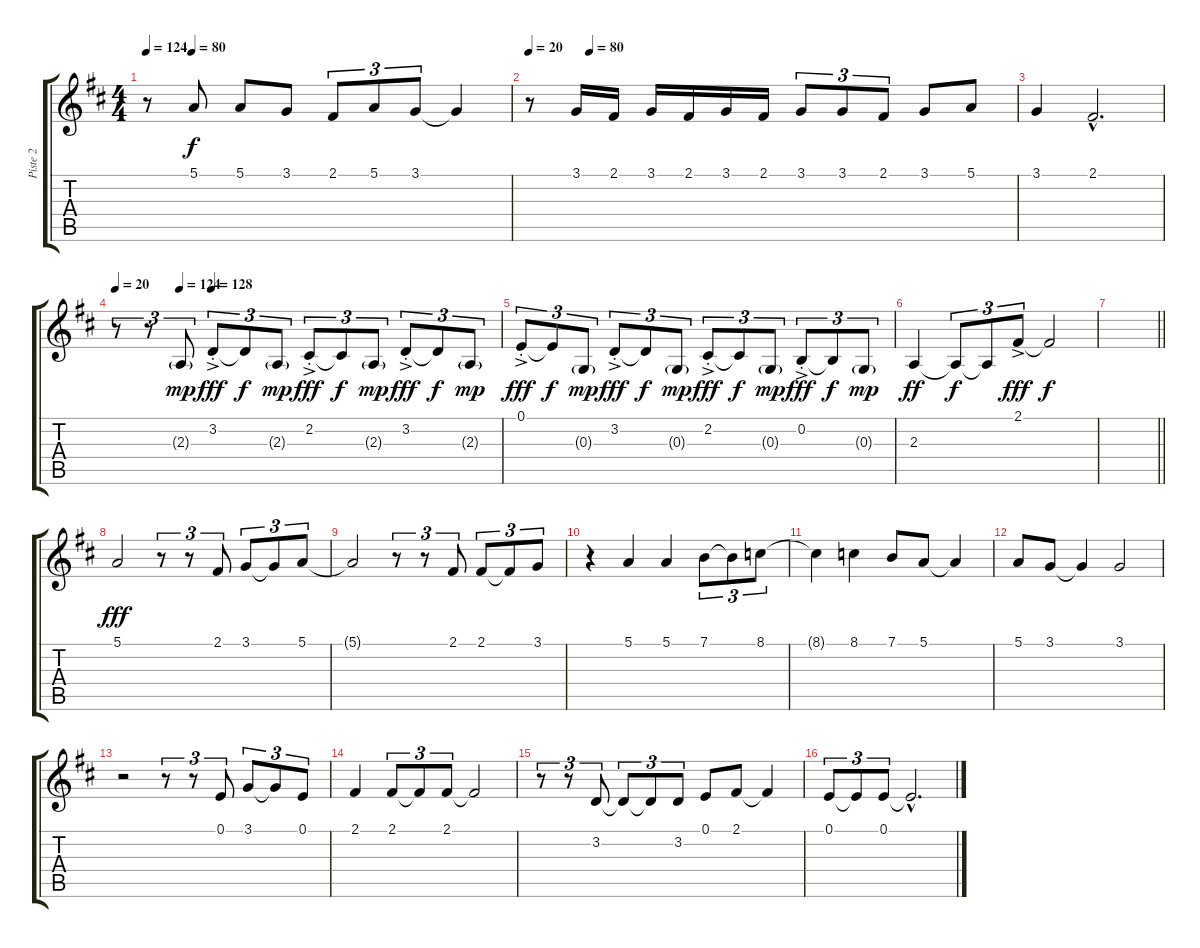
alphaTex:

\track ("Piste 2" "Piste 2") {instrument brightacousticpiano}
\staff {score tabs}
\tuning (E4 B3 G3 D3 A2 E2) {hide}
\ts (4 4)
\tempo 124
\tempo 20
\tempo (80 0.125)
\tempo 124
\clef g2
\ks d
r.8{dy f instrument brightacousticpiano} 5.1.8 5.1.8 3.1.8 2.1.8{tu (3 2)} 5.1.8{tu (3 2)} 3.1.8{tu (3 2)} 3.1{t}.4 |
\tempo 20
\tempo (80 0.125)
r.8 3.1.16 2.1.16 3.1.16 2.1.16 3.1.16 2.1.16 3.1.8{tu (3 2)} 3.1.8{tu (3 2)} 2.1.8{tu (3 2)} 3.1.8 5.1.8 |
3.1.4 2.1{hac}.2{d} |
\tempo (128 0.25)
\tempo 20
\tempo (124 0.16666666666666666)
r.8{tu (3 2)} r.8{tu (3 2)} 2.3{g}.8{tu (3 2) dy mp} 3.2{ac st}.8{tu (3 2) dy fff} 3.2{t}.8{tu (3 2) dy f} 2.3{g}.8{tu (3 2) dy mp} 2.2{ac st}.8{tu (3 2) dy fff} 2.2{t}.8{tu (3 2) dy f} 2.3{g}.8{tu (3 2) dy mp} 3.2{ac st}.8{tu (3 2) dy fff} 3.2{t}.8{tu (3 2) dy f} 2.3{g}.8{tu (3 2) dy mp} |
0.1{ac st}.8{tu (3 2) dy fff} 0.1{t}.8{tu (3 2) dy f} 0.3{g}.8{tu (3 2) dy mp} 3.2{ac st}.8{tu (3 2) dy fff} 3.2{t}.8{tu (3 2) dy f} 0.3{g}.8{tu (3 2) dy mp} 2.2{ac st}.8{tu (3 2) dy fff} 2.2{t}.8{tu (3 2) dy f} 0.3{g}.8{tu (3 2) dy mp} 0.2{ac st}.8{tu (3 2) dy fff} 0.2{t}.8{tu (3 2) dy f} 0.3{g}.8{tu (3 2) dy mp} |
2.3.4{dy ff} 2.3{t}.8{tu (3 2) dy f} 2.3{t}.8{tu (3 2)} 2.1{ac}.8{tu (3 2) dy fff} 2.1{t}.2{dy f} |
\barLineRight lightlight
|
5.1.2{dy fff} r.8{tu (3 2)} r.8{tu (3 2)} 2.1.8{tu (3 2)} 3.1.8{tu (3 2)} 3.1{t}.8{tu (3 2)} 5.1.8{tu (3 2)} |
5.1{t}.2 r.8{tu (3 2)} r.8{tu (3 2)} 2.1.8{tu (3 2)} 2.1.8{tu (3 2)} 2.1{t}.8{tu (3 2)} 3.1.8{tu (3 2)} |
r.4 5.1.4 5.1.4 7.1.8{tu (3 2)} 7.1{t}.8{tu (3 2)} 8.1.8{tu (3 2)} |
8.1{t}.4 8.1.4 7.1.8 5.1.8 5.1{t}.4 |
5.1.8 3.1.8 3.1{t}.4 3.1.2 |
r.2 r.8{tu (3 2)} r.8{tu (3 2)} 0.1.8{tu (3 2)} 3.1.8{tu (3 2)} 3.1{t}.8{tu (3 2)} 0.1.8{tu (3 2)} |
2.1.4 2.1.8{tu (3 2)} 2.1{t}.8{tu (3 2)} 2.1.8{tu (3 2)} 2.1{t}.2 |
r.8{tu (3 2)} r.8{tu (3 2)} 3.2.8{tu (3 2)} 3.2{t}.8{tu (3 2)} 3.2{t}.8{tu (3 2)} 3.2.8{tu (3 2)} 0.1.8 2.1.8 2.1{t}.4 |
0.1.8{tu (3 2)} 0.1{t}.8{tu (3 2)} 0.1.8{tu (3 2)} 0.1{hac t}.2{d}
